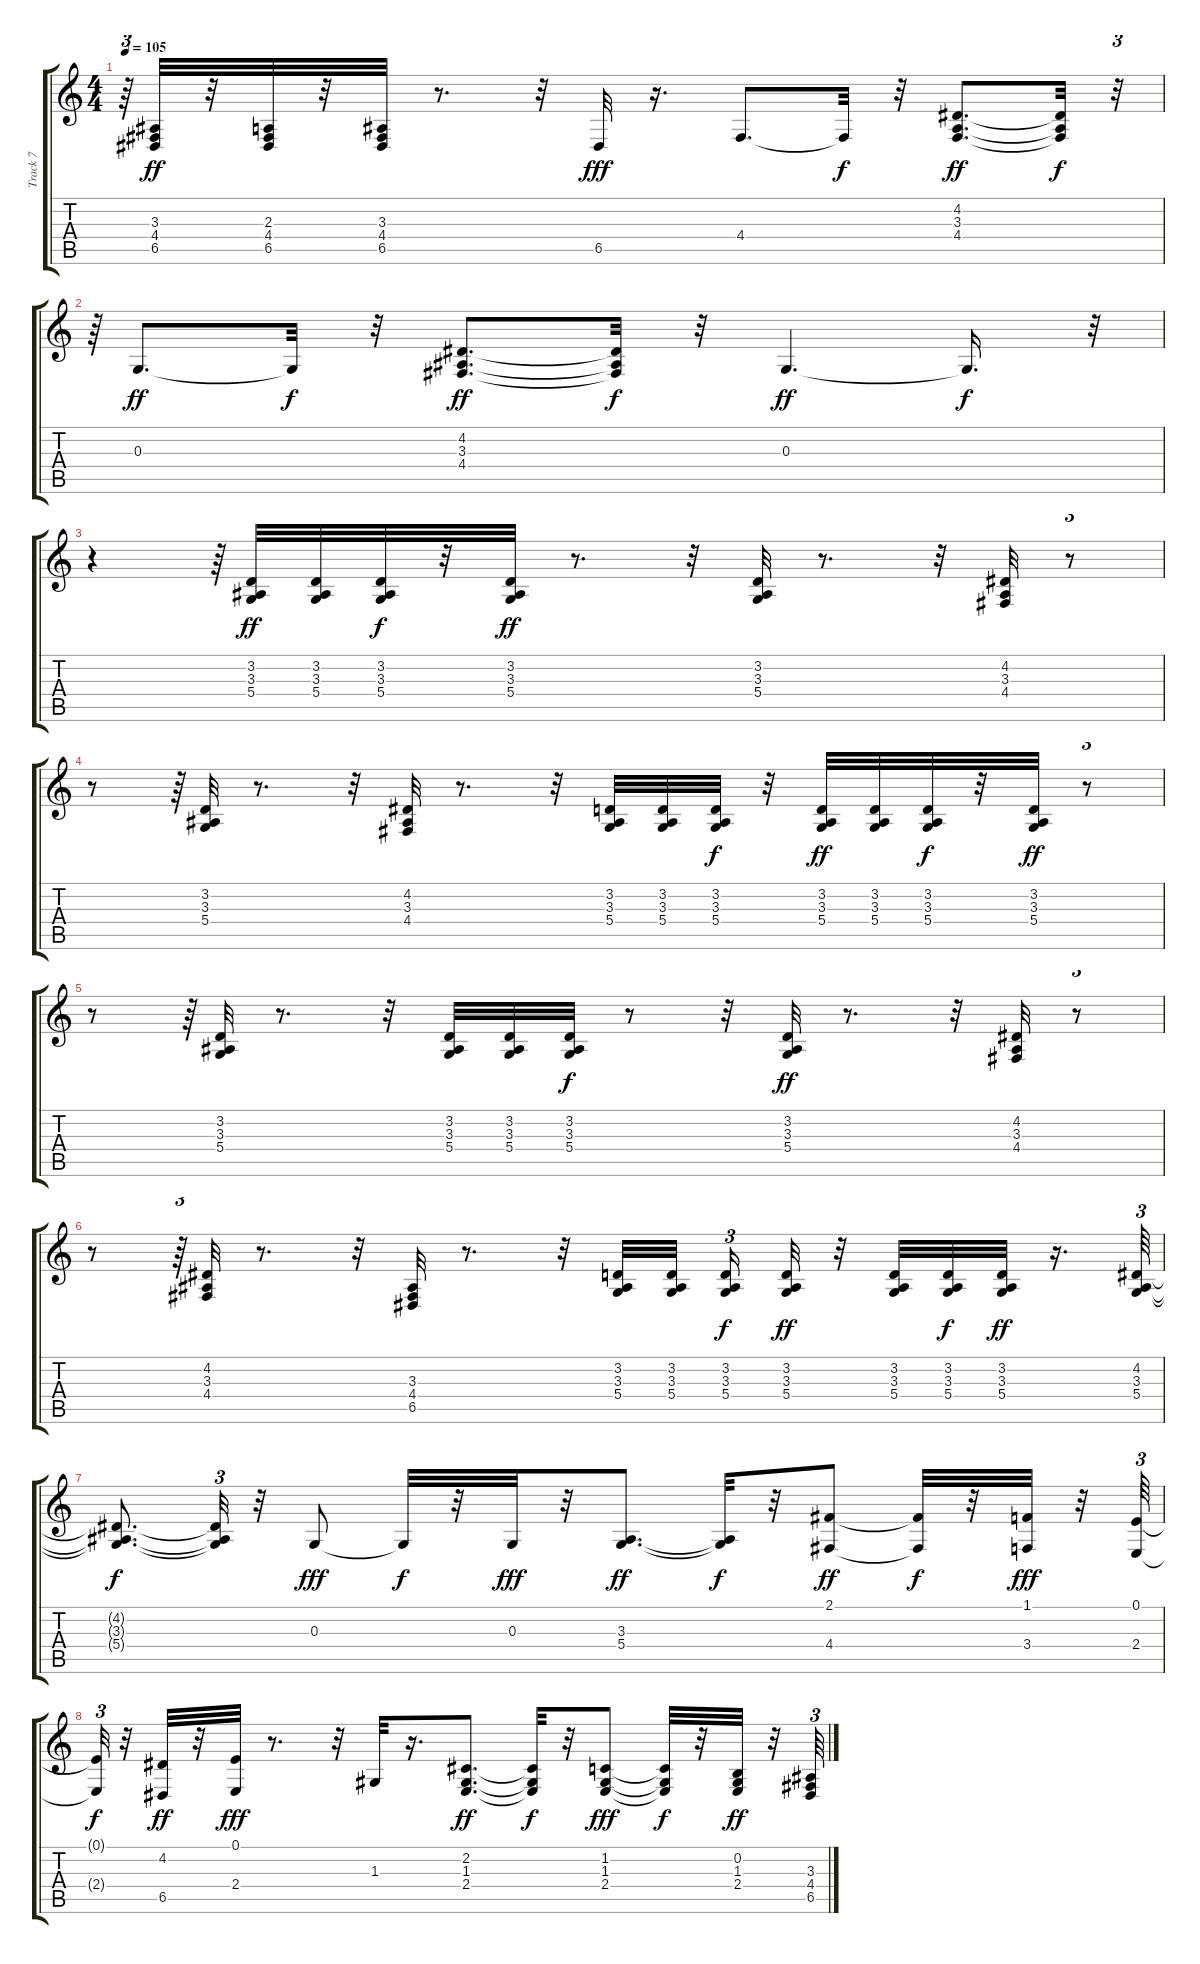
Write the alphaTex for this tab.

\track ("Track 7" "Track 7") {instrument trombone}
\staff {score tabs}
\tuning (E4 B3 G3 D3 A2 E2) {hide}
\ts (4 4)
\tempo 105
\clef g2
\ks c
r.64{tu (3 2) dy fff} (3.3 4.4 6.5).32{dy ff} r.32 (2.3 4.4 6.5).32 r.32 (3.3 4.4 6.5).32 r.8{d} r.32 6.5.32{dy fff} r.16{d} 4.4.8{d} 4.4{t}.32{dy f} r.32 (4.2 3.3 4.4).8{d dy ff} (4.2{t} 3.3{t} 4.4{t}).32{dy f} r.32{tu (3 2)} |
r.64{tu (3 2)} 0.3.8{d dy ff} 0.3{t}.32{dy f} r.32 (4.2 3.3 4.4).8{d dy ff} (4.2{t} 3.3{t} 4.4{t}).32{dy f} r.32 0.3.4{d dy ff} 0.3{t}.16{d dy f} r.32{tu (3 2)} |
r.4 r.64{tu (3 2)} (3.2 3.3 5.4).32{dy ff} (3.2 3.3 5.4).32 (3.2 3.3 5.4).32{dy f} r.32 (3.2 3.3 5.4).32{dy ff} r.8{d} r.32 (3.2 3.3 5.4).32 r.8{d} r.32 (4.2 3.3 4.4).32 r.8{tu (3 2)} |
r.8 r.64{tu (3 2)} (3.2 3.3 5.4).32 r.8{d} r.32 (4.2 3.3 4.4).32 r.8{d} r.32 (3.2 3.3 5.4).32 (3.2 3.3 5.4).32 (3.2 3.3 5.4).32{dy f} r.32 (3.2 3.3 5.4).32{dy ff} (3.2 3.3 5.4).32 (3.2 3.3 5.4).32{dy f} r.32 (3.2 3.3 5.4).32{dy ff} r.8{tu (3 2)} |
r.8 r.64{tu (3 2)} (3.2 3.3 5.4).32 r.8{d} r.32 (3.2 3.3 5.4).32 (3.2 3.3 5.4).32 (3.2 3.3 5.4).32{dy f} r.8 r.32 (3.2 3.3 5.4).32{dy ff} r.8{d} r.32 (4.2 3.3 4.4).32 r.8{tu (3 2)} |
r.8 r.64{tu (3 2)} (4.2 3.3 4.4).32 r.8{d} r.32 (3.3 4.4 6.5).32 r.8{d} r.32 (3.2 3.3 5.4).32 (3.2 3.3 5.4).32{beam splitsecondary} (3.2 3.3 5.4).16{tu (3 2) dy f} (3.2 3.3 5.4).32{dy ff} r.32 (3.2 3.3 5.4).32 (3.2 3.3 5.4).32{dy f} (3.2 3.3 5.4).32{dy ff} r.16{d} (4.2 3.3 5.4).64{tu (3 2)} |
(4.2{t} 3.3{t} 5.4{t}).8{d dy f} (4.2{t} 3.3{t} 5.4{t}).32{tu (3 2)} r.32 0.3.8{dy fff} 0.3{t}.32{dy f} r.32 0.3.32{dy fff} r.32 (3.3 5.4).8{d dy ff} (3.3{t} 5.4{t}).32{dy f} r.32 (2.1 4.4).8{dy ff} (2.1{t} 4.4{t}).32{dy f} r.32 (1.1 3.4).32{dy fff} r.32 (0.1 2.4).64{tu (3 2)} |
(0.1{t} 2.4{t}).32{tu (3 2) dy f} r.32 (4.2 6.5).32{dy ff} r.32 (0.1 2.4).32{dy fff} r.8{d} r.32 1.3.32 r.16{d} (2.2 1.3 2.4).8{d dy ff} (2.2{t} 1.3{t} 2.4{t}).32{dy f} r.32 (1.2 1.3 2.4).8{dy fff} (1.2{t} 1.3{t} 2.4{t}).32{dy f} r.32 (0.2 1.3 2.4).32{dy ff} r.32 (3.3 4.4 6.5).64{tu (3 2)}
